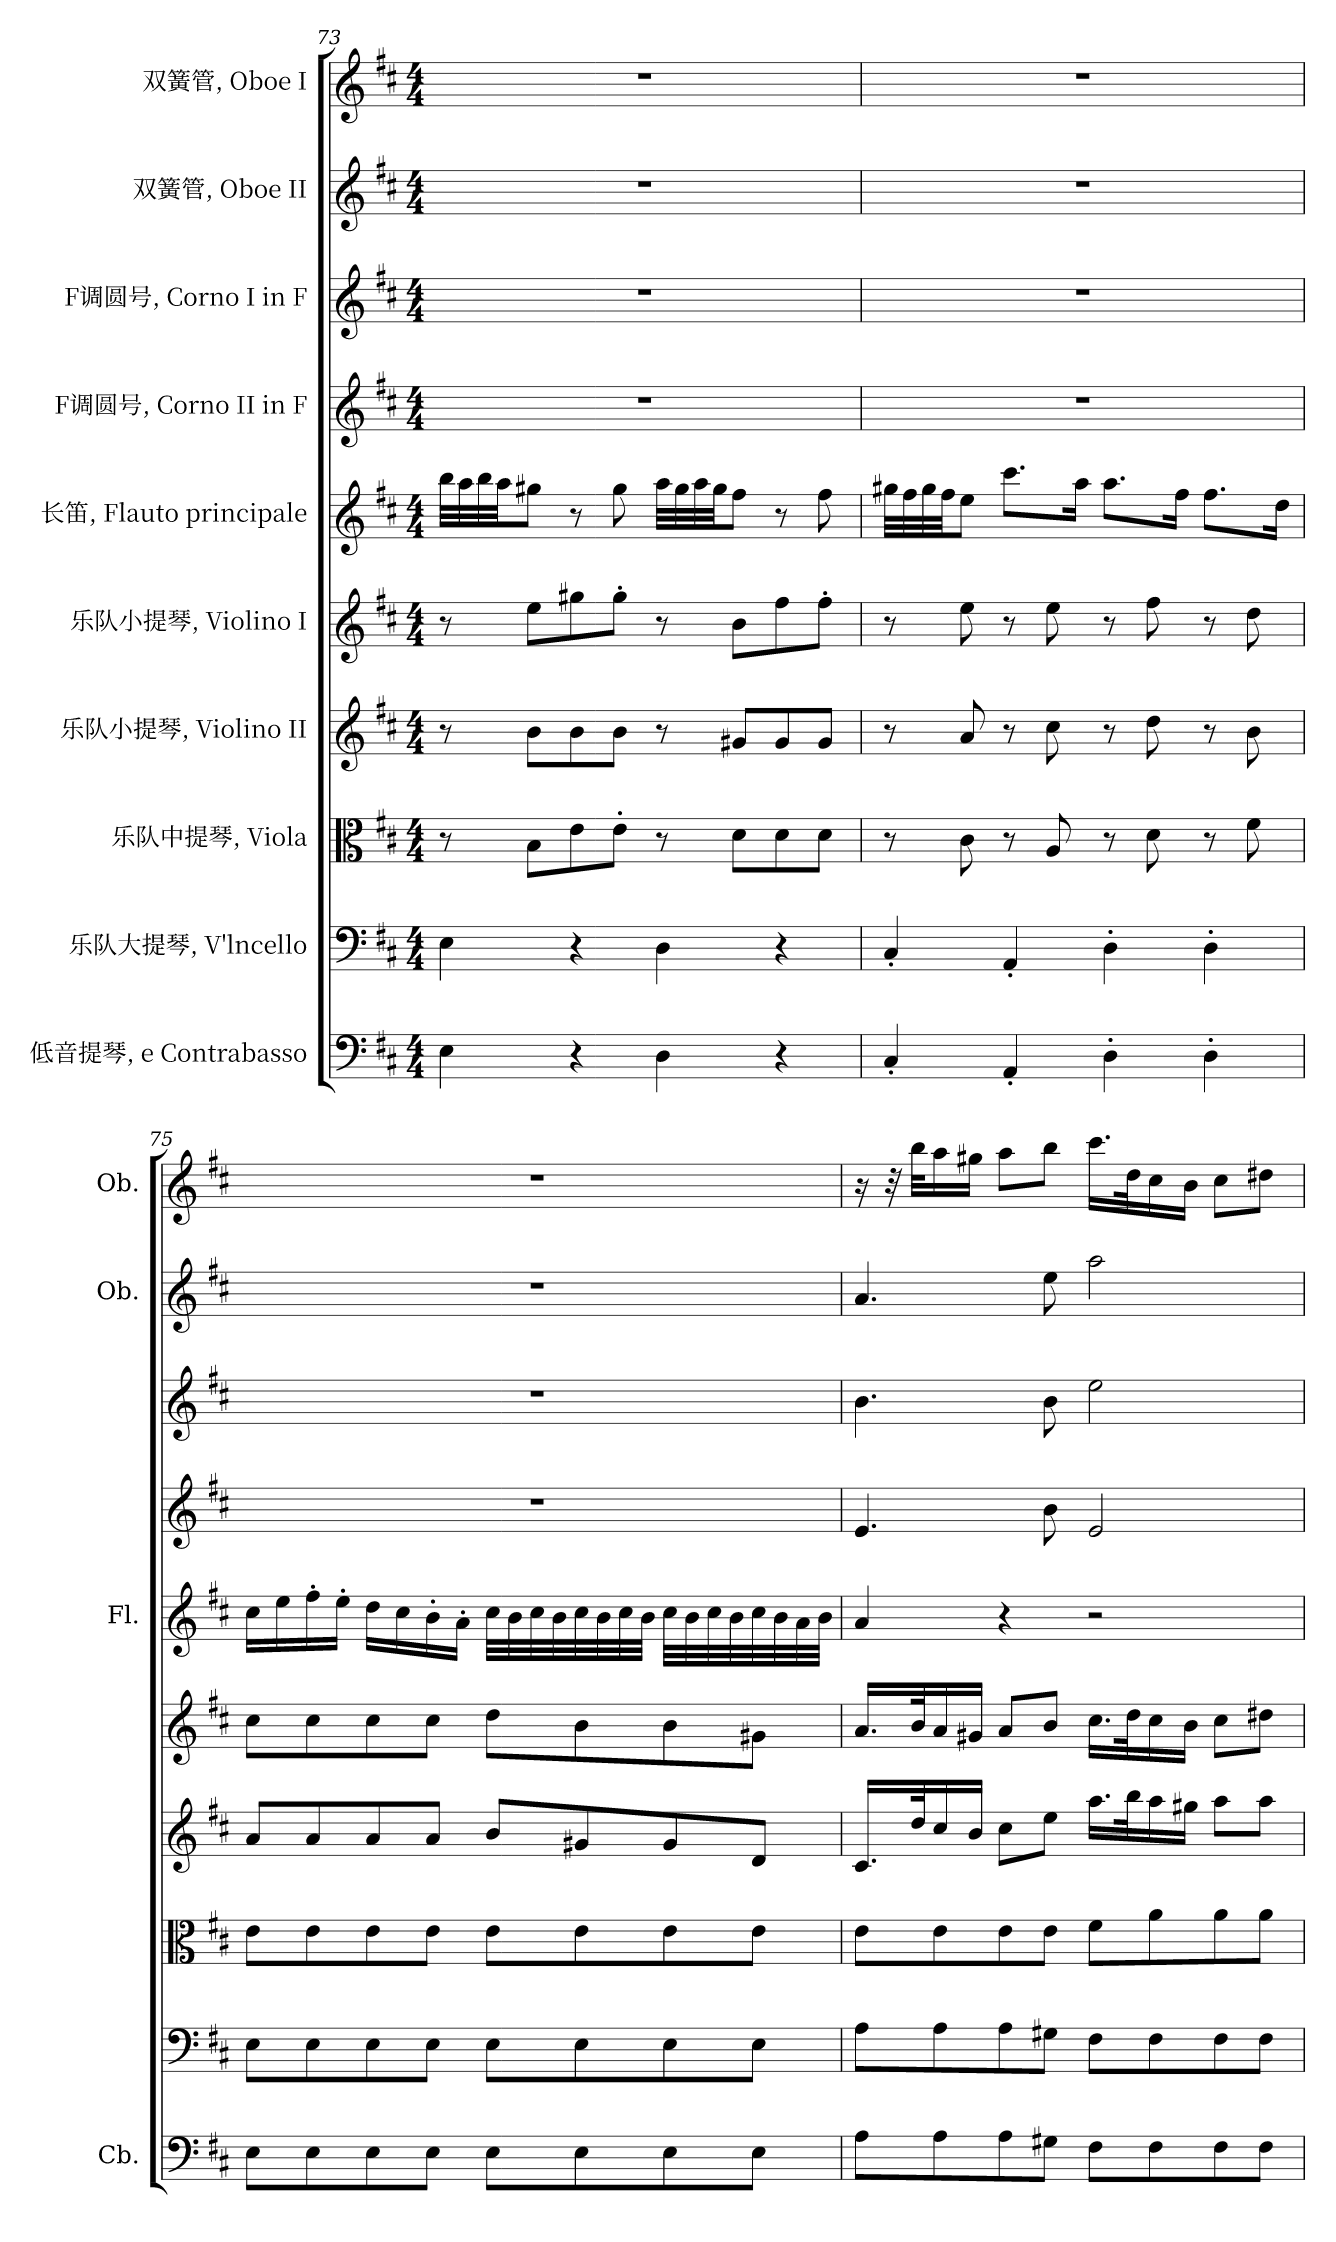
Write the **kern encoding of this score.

**kern	**kern	**kern	**kern	**kern	**kern	**kern	**kern	**kern	**kern
*part10	*part9	*part8	*part7	*part6	*part5	*part4	*part3	*part2	*part1
*staff10	*staff9	*staff8	*staff7	*staff6	*staff5	*staff4	*staff3	*staff2	*staff1
*I"低音提琴, e Contrabasso	*I"乐队大提琴, V'lncello	*I"乐队中提琴, Viola	*I"乐队小提琴, Violino II	*I"乐队小提琴, Violino I	*I"长笛, Flauto principale	*I"F调圆号, Corno II in F	*I"F调圆号, Corno I in F	*I"双簧管, Oboe II	*I"双簧管, Oboe I
*I'Cb.	*	*	*	*	*I'Fl.	*	*	*I'Ob.	*I'Ob.
*clefF4	*clefF4	*clefC3	*clefG2	*clefG2	*clefG2	*clefG2	*clefG2	*clefG2	*clefG2
*ITrd7c12	*	*	*	*	*	*ITrd4c7	*ITrd4c7	*	*
*k[f#c#]	*k[f#c#]	*k[f#c#]	*k[f#c#]	*k[f#c#]	*k[f#c#]	*k[f#]	*k[f#]	*k[f#c#]	*k[f#c#]
*M4/4	*M4/4	*M4/4	*M4/4	*M4/4	*M4/4	*M4/4	*M4/4	*M4/4	*M4/4
=73	=73	=73	=73	=73	=73	=73	=73	=73	=73
4EE\	4E\	8r	8r	8r	32bb\LLL	1r	1r	1r	1r
.	.	.	.	.	32aa\	.	.	.	.
.	.	.	.	.	32bb\	.	.	.	.
.	.	.	.	.	32aa\JJ	.	.	.	.
.	.	8B\L	8b\L	8ee\L	8gg#X\J	.	.	.	.
4r	4r	8e\	8b\	8gg#X\	8r	.	.	.	.
.	.	8e'\J	8b\J	8gg#'\J	8gg#\	.	.	.	.
4DD\	4D\	8r	8r	8r	32aa\LLL	.	.	.	.
.	.	.	.	.	32gg#\	.	.	.	.
.	.	.	.	.	32aa\	.	.	.	.
.	.	.	.	.	32gg#\JJ	.	.	.	.
.	.	8d\L	8g#X/L	8b\L	8ff#\J	.	.	.	.
4r	4r	8d\	8g#/	8ff#\	8r	.	.	.	.
.	.	8d\J	8g#/J	8ff#'\J	8ff#\	.	.	.	.
!!LO:PB:g=z
=74	=74	=74	=74	=74	=74	=74	=74	=74	=74
4CC#'/	4C#'/	8r	8r	8r	32gg#X\LLL	1r	1r	1r	1r
.	.	.	.	.	32ff#\	.	.	.	.
.	.	.	.	.	32gg#\	.	.	.	.
.	.	.	.	.	32ff#\JJ	.	.	.	.
.	.	8c#\	8a/	8ee\	8ee\J	.	.	.	.
4AAA'/	4AA'/	8r	8r	8r	8.ccc#\L	.	.	.	.
.	.	8A/	8cc#\	8ee\	.	.	.	.	.
.	.	.	.	.	16aa\Jk	.	.	.	.
4DD'\	4D'\	8r	8r	8r	8.aa\L	.	.	.	.
.	.	8d\	8dd\	8ff#\	.	.	.	.	.
.	.	.	.	.	16ff#\Jk	.	.	.	.
4DD'\	4D'\	8r	8r	8r	8.ff#\L	.	.	.	.
.	.	8f#\	8b\	8dd\	.	.	.	.	.
.	.	.	.	.	16dd\Jk	.	.	.	.
=75	=75	=75	=75	=75	=75	=75	=75	=75	=75
8EE\L	8E\L	8e\L	8a/L	8cc#\L	16cc#\LL	1r	1r	1r	1r
.	.	.	.	.	16ee\	.	.	.	.
8EE\	8E\	8e\	8a/	8cc#\	16ff#'\	.	.	.	.
.	.	.	.	.	16ee'\JJ	.	.	.	.
8EE\	8E\	8e\	8a/	8cc#\	16dd\LL	.	.	.	.
.	.	.	.	.	16cc#\	.	.	.	.
8EE\J	8E\J	8e\J	8a/J	8cc#\J	16b'\	.	.	.	.
.	.	.	.	.	16a'\JJ	.	.	.	.
8EE\L	8E\L	8e\L	8b/L	8dd\L	32cc#\LLL	.	.	.	.
.	.	.	.	.	32b\	.	.	.	.
.	.	.	.	.	32cc#\	.	.	.	.
.	.	.	.	.	32b\	.	.	.	.
8EE\	8E\	8e\	8g#X/	8b\	32cc#\	.	.	.	.
.	.	.	.	.	32b\	.	.	.	.
.	.	.	.	.	32cc#\	.	.	.	.
.	.	.	.	.	32b\JJJ	.	.	.	.
8EE\	8E\	8e\	8g#/	8b\	32cc#\LLL	.	.	.	.
.	.	.	.	.	32b\	.	.	.	.
.	.	.	.	.	32cc#\	.	.	.	.
.	.	.	.	.	32b\	.	.	.	.
8EE\J	8E\J	8e\J	8d/J	8g#X\J	32cc#\	.	.	.	.
.	.	.	.	.	32b\	.	.	.	.
.	.	.	.	.	32a\	.	.	.	.
.	.	.	.	.	32b\JJJ	.	.	.	.
!!LO:PB:g=z
=76	=76	=76	=76	=76	=76	=76	=76	=76	=76
8AA\L	8A\L	8e\L	16.c#/LL	16.a/LL	4a/	4.A/	4.e\	4.a/	16r
.	.	.	.	.	.	.	.	.	32r
.	.	.	32dd/K	32b/K	.	.	.	.	32bb\KLL
8AA\	8A\	8e\	16cc#/	16a/	.	.	.	.	16aa\
.	.	.	16b/JJ	16g#X/JJ	.	.	.	.	16gg#X\JJ
8AA\	8A\	8e\	8cc#\L	8a/L	4r	.	.	.	8aa\L
8GG#X\J	8G#X\J	8e\J	8ee\J	8b/J	.	8e\	8e\	8ee\	8bb\J
8FF#\L	8F#\L	8f#\L	16.aa\LL	16.cc#\LL	2r	2A/	2a\	2aa\	16.ccc#\LL
.	.	.	32bb\K	32dd\K	.	.	.	.	32dd\K
8FF#\	8F#\	8a\	16aa\	16cc#\	.	.	.	.	16cc#\
.	.	.	16gg#X\JJ	16b\JJ	.	.	.	.	16b\JJ
8FF#\	8F#\	8a\	8aa\L	8cc#\L	.	.	.	.	8cc#\L
8FF#\J	8F#\J	8a\J	8aa\J	8dd#X\J	.	.	.	.	8dd#X\J
=	=	=	=	=	=	=	=	=	=
*-	*-	*-	*-	*-	*-	*-	*-	*-	*-
